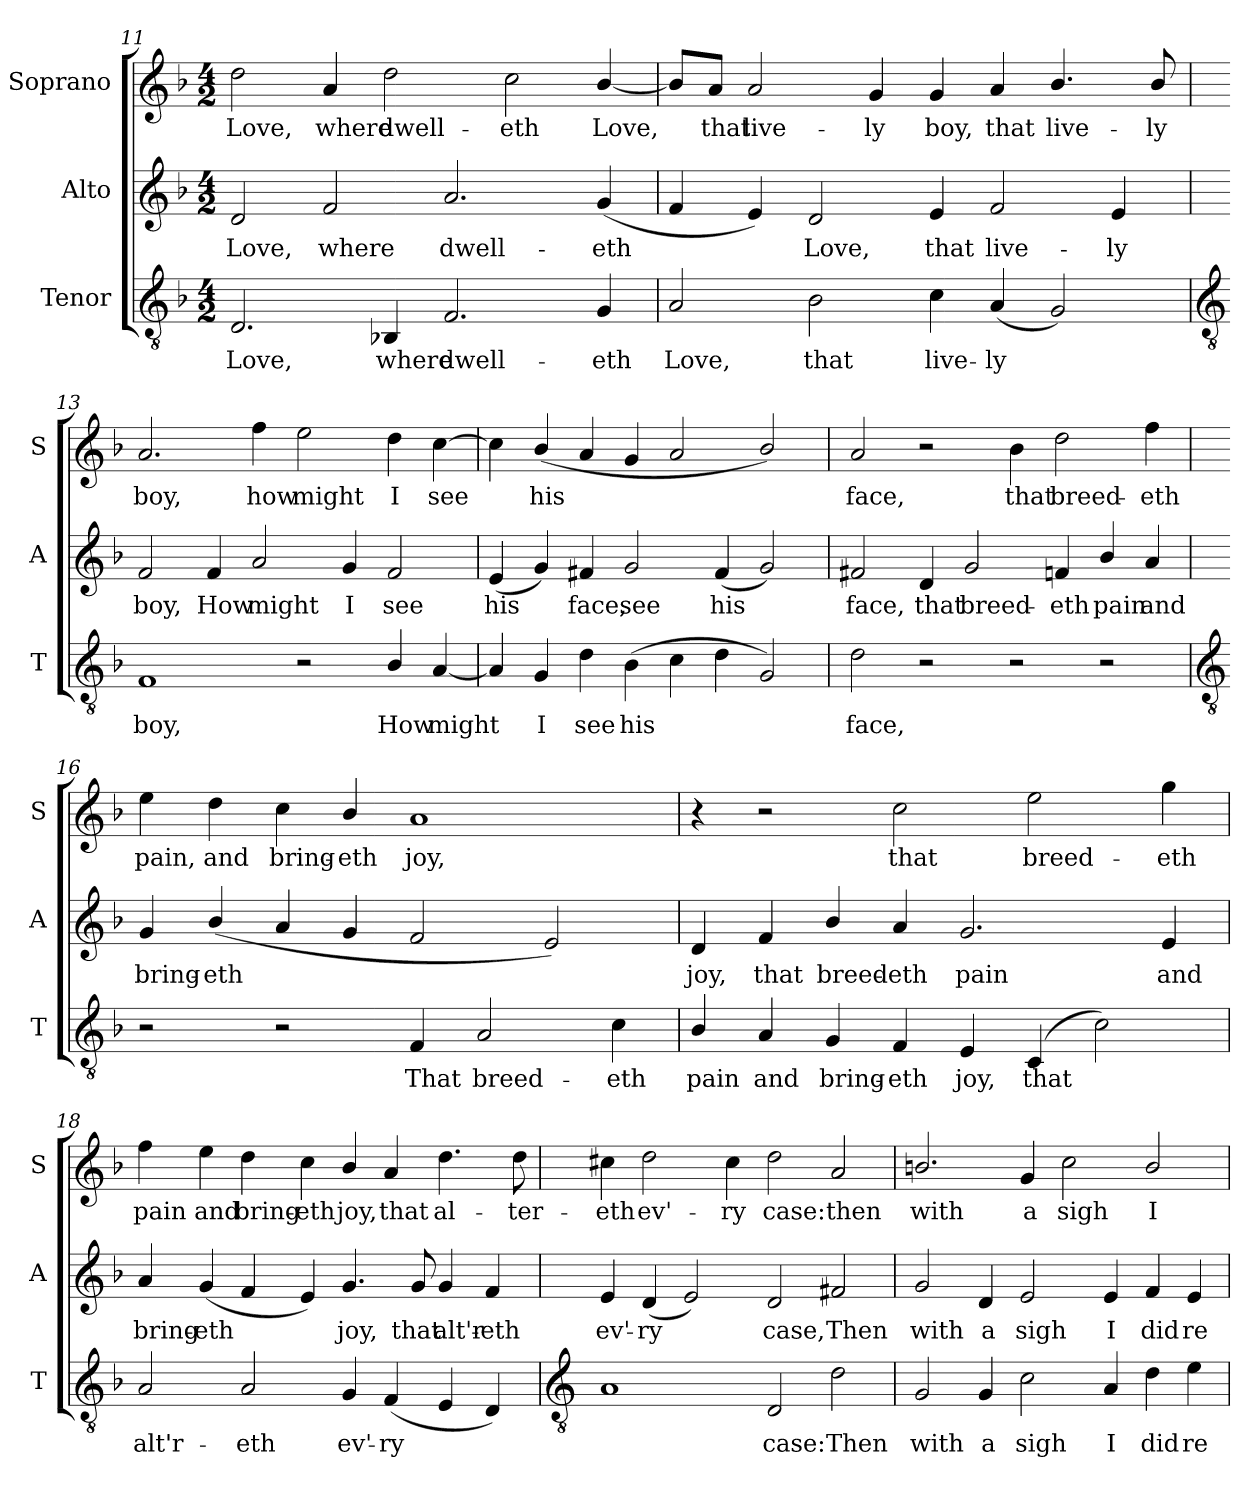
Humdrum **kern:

**kern	**text	**kern	**text	**kern	**text
*part3	*part3	*part2	*part2	*part1	*part1
*staff3	*staff3	*staff2	*staff2	*staff1	*staff1
*I"Tenor	*	*I"Alto	*	*I"Soprano	*
*I'T	*	*I'A	*	*I'S	*
*clefGv2	*	*clefG2	*	*clefG2	*
*k[b-]	*	*k[b-]	*	*k[b-]	*
*F:	*	*F:	*	*F:	*
*M4/2	*	*M4/2	*	*M4/2	*
=11	=11	=11	=11	=11	=11
!	!LO:LY:b	!	!LO:LY:b	!	!LO:LY:b
2.D	Love,	2d	Love,	2dd	Love,
!	!	!	!LO:LY:b	!	!LO:LY:b
.	.	2f	where	4a	where
!	!LO:LY:b	!	!	!	!LO:LY:b
4BB-X	where	.	.	2dd	dwell-
!	!LO:LY:b	!	!LO:LY:b	!	!
2.F	dwell-	2.a	dwell-	.	.
!	!	!	!	!	!LO:LY:b
.	.	.	.	2cc	-eth
!	!LO:LY:b	!	!LO:LY:b	!	!LO:LY:b
4G	-eth	(<4g	-eth	[4b-/	Love,
=12	=12	=12	=12	=12	=12
!	!LO:LY:b	!	!	!	!
2A	Love,	4f	.	8b-/L]	.
!	!	!	!	!	!LO:LY:b
.	.	.	.	8a/J	that
!	!	!	!	!	!LO:LY:b
.	.	4e)	.	2a	live-
!	!LO:LY:b	!	!LO:LY:b	!	!
2B-	that	2d	Love,	.	.
!	!	!	!	!	!LO:LY:b
.	.	.	.	4g	-ly
!	!LO:LY:b	!	!LO:LY:b	!	!LO:LY:b
4c	live-	4e	that	4g	boy,
!	!LO:LY:b	!	!LO:LY:b	!	!LO:LY:b
(<4A	-ly	2f	live-	4a	that
!	!	!	!	!	!LO:LY:b
2G)	.	.	.	4.b-/	live-
!	!	!	!LO:LY:b	!	!
.	.	4e	-ly	.	.
!	!	!	!	!	!LO:LY:b
.	.	.	.	8b-/	-ly
!!LO:LB:g=z
=13	=13	=13	=13	=13	=13
*clefGv2	*	*	*	*	*
!	!LO:LY:b	!	!LO:LY:b	!	!LO:LY:b
1F	boy,	2f	boy,	2.a	boy,
!	!	!	!LO:LY:b	!	!
.	.	4f	How	.	.
!	!	!	!LO:LY:b	!	!LO:LY:b
.	.	2a	might	4ff	how
!	!	!	!	!	!LO:LY:b
2r	.	.	.	2ee	might
!	!	!	!LO:LY:b	!	!
.	.	4g	I	.	.
!	!LO:LY:b	!	!LO:LY:b	!	!LO:LY:b
4B-/	How	2f	see	4dd	I
!	!LO:LY:b	!	!	!	!LO:LY:b
[4A	might	.	.	[4cc	see
=14	=14	=14	=14	=14	=14
!	!	!	!LO:LY:b	!	!
4A]	.	(<4e	his	4cc]	.
!	!LO:LY:b	!	!	!	!LO:LY:b
4G	I	4g)	.	(<4b-/	his
!	!LO:LY:b	!	!LO:LY:b	!	!
4d	see	4f#X	face,	4a	.
!	!LO:LY:b	!	!LO:LY:b	!	!
(>4B-	his	2g	see	4g	.
4c	.	.	.	2a	.
!	!	!	!LO:LY:b	!	!
4d	.	(<4f#	his	.	.
2G)	.	2g)	.	2b-/)	.
=15	=15	=15	=15	=15	=15
!	!LO:LY:b	!	!LO:LY:b	!	!LO:LY:b
2d	face,	2f#X	face,	2a	face,
!	!	!	!LO:LY:b	!	!
2r	.	4d	that	2r	.
!	!	!	!LO:LY:b	!	!
.	.	2g	breed-	.	.
!	!	!	!	!	!LO:LY:b
2r	.	.	.	4b-	that
!	!	!	!LO:LY:b	!	!LO:LY:b
.	.	4fn	-eth	2dd	breed-
!	!	!	!LO:LY:b	!	!
2r	.	4b-/	pain	.	.
!	!	!	!LO:LY:b	!	!LO:LY:b
.	.	4a	and	4ff	-eth
!!LO:LB:g=z
=16	=16	=16	=16	=16	=16
*clefGv2	*	*	*	*	*
!	!	!	!LO:LY:b	!	!LO:LY:b
2r	.	4g	bring-	4ee	pain,
!	!	!	!LO:LY:b	!	!LO:LY:b
.	.	(<4b-/	-eth	4dd	and
!	!	!	!	!	!LO:LY:b
2r	.	4a	.	4cc	bring-
!	!	!	!	!	!LO:LY:b
.	.	4g	.	4b-/	-eth
!	!LO:LY:b	!	!	!	!LO:LY:b
4F	That	2f	.	1a	joy,
!	!LO:LY:b	!	!	!	!
2A	breed-	.	.	.	.
.	.	2e)	.	.	.
!	!LO:LY:b	!	!	!	!
4c	-eth	.	.	.	.
=17	=17	=17	=17	=17	=17
!	!LO:LY:b	!	!LO:LY:b	!	!
4B-/	pain	4d	joy,	4r	.
!	!LO:LY:b	!	!LO:LY:b	!	!
4A	and	4f	that	2r	.
!	!LO:LY:b	!	!LO:LY:b	!	!
4G	bring-	4b-/	breed-	.	.
!	!LO:LY:b	!	!LO:LY:b	!	!LO:LY:b
4F	-eth	4a	-eth	2cc	that
!	!LO:LY:b	!	!LO:LY:b	!	!
4E	joy,	2.g	pain	.	.
!	!LO:LY:b	!	!	!	!LO:LY:b
(4C	that	.	.	2ee	breed-
2c)	.	.	.	.	.
!	!	!	!LO:LY:b	!	!LO:LY:b
.	.	4e	and	4gg	-eth
=18	=18	=18	=18	=18	=18
!	!LO:LY:b	!	!LO:LY:b	!	!LO:LY:b
2A	alt'r-	4a	bring-	4ff	pain
!	!	!	!LO:LY:b	!	!LO:LY:b
.	.	(<4g	-eth	4ee	and
!	!LO:LY:b	!	!	!	!LO:LY:b
2A	-eth	4f	.	4dd	bring-
!	!	!	!	!	!LO:LY:b
.	.	4e)	.	4cc	-eth
!	!LO:LY:b	!	!LO:LY:b	!	!LO:LY:b
4G	ev'-	4.g	joy,	4b-/	joy,
!	!LO:LY:b	!	!	!	!LO:LY:b
(<4F	-ry	.	.	4a	that
!	!	!	!LO:LY:b	!	!
.	.	8g	that	.	.
!	!	!	!LO:LY:b	!	!LO:LY:b
4E	.	4g	alt'r-	4.dd	al-
!	!	!	!LO:LY:b	!	!
4D)	.	4f	-eth	.	.
!	!	!	!	!	!LO:LY:b
.	.	.	.	8dd	-ter-
!!LO:LB:g=z
=19	=19	=19	=19	=19	=19
*clefGv2	*	*	*	*	*
!	!	!	!LO:LY:b	!	!LO:LY:b
1A	.	4e	ev'-	4cc#X	-eth
!	!	!	!LO:LY:b	!	!LO:LY:b
.	.	(<4d	-ry	2dd	ev'-
.	.	2e)	.	.	.
!	!	!	!	!	!LO:LY:b
.	.	.	.	4cc#	-ry
!	!LO:LY:b	!	!LO:LY:b	!	!LO:LY:b
2D	case:	2d	case,	2dd	case:
!	!LO:LY:b	!	!LO:LY:b	!	!LO:LY:b
2d	Then	2f#X	Then	2a	then
=20	=20	=20	=20	=20	=20
!	!LO:LY:b	!	!LO:LY:b	!	!LO:LY:b
2G	with	2g	with	2.bn/	with
!	!LO:LY:b	!	!LO:LY:b	!	!
4G	a	4d	a	.	.
!	!LO:LY:b	!	!LO:LY:b	!	!LO:LY:b
2c	sigh	2e	sigh	4g	a
!	!	!	!	!	!LO:LY:b
.	.	.	.	2cc	sigh
!	!LO:LY:b	!	!LO:LY:b	!	!
4A	I	4e	I	.	.
!	!LO:LY:b	!	!LO:LY:b	!	!LO:LY:b
4d	did	4f	did	2b/	I
!	!LO:LY:b	!	!LO:LY:b	!	!
4e	re-	4e	re-	.	.
=	=	=	=	=	=
*-	*-	*-	*-	*-	*-
